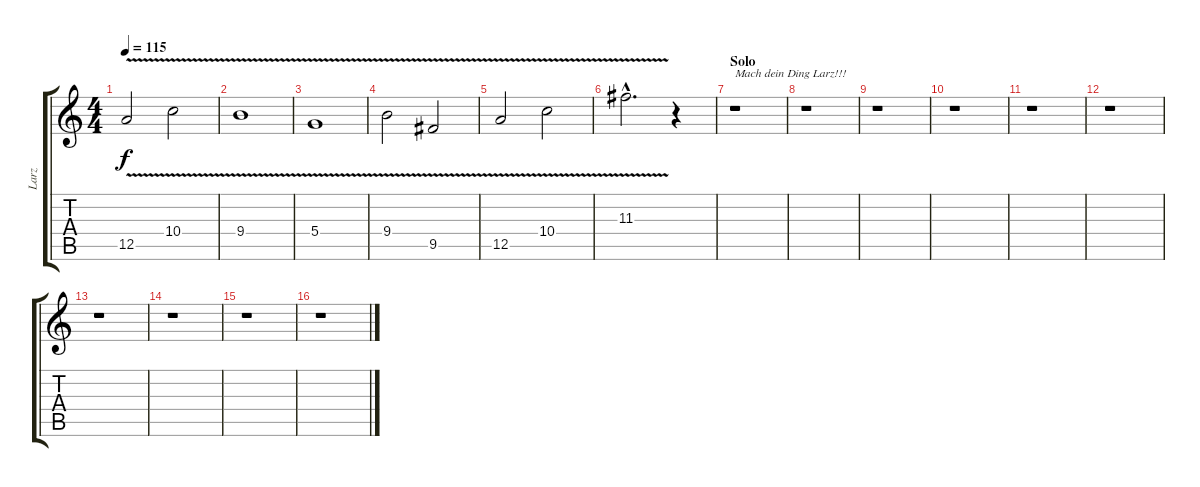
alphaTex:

\track ("Larz" "Larz") {instrument distortionguitar}
\staff {score tabs}
\tuning (E4 B3 G3 D3 A2 E2) {hide}
\ts (4 4)
\tempo 115
\clef g2
\ks c
12.5{v}.2{dy f} 10.4{v}.2 |
9.4{v}.1 |
5.4{v}.1 |
9.4{v}.2 9.5{v}.2 |
12.5{v}.2 10.4{v}.2 |
11.3{v hac}.2{d} r.4 |
\section ("" "Solo")
r.1{txt "Mach dein Ding Larz!!!"} |
r.1 |
r.1 |
r.1 |
r.1 |
r.1 |
r.1 |
r.1 |
r.1 |
r.1
